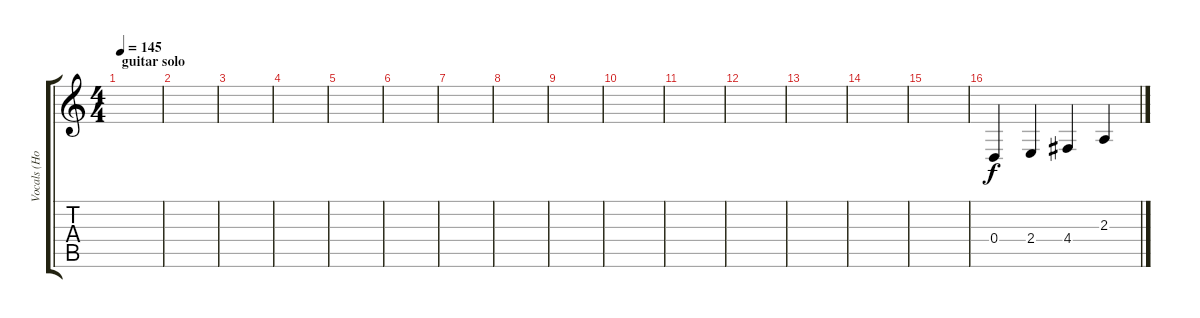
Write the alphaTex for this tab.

\track ("Vocals (Hogson)" "Vocals (Ho") {instrument lead6voice}
\staff {score tabs}
\tuning (E4 B3 G3 D3 A2 E2) {hide}
\ts (4 4)
\section ("" "guitar solo")
\tempo 145
\clef g2
\ks c
|
|
|
|
|
|
|
|
|
|
|
|
|
|
|
0.4.4 2.4.4 4.4.4 2.3.4
